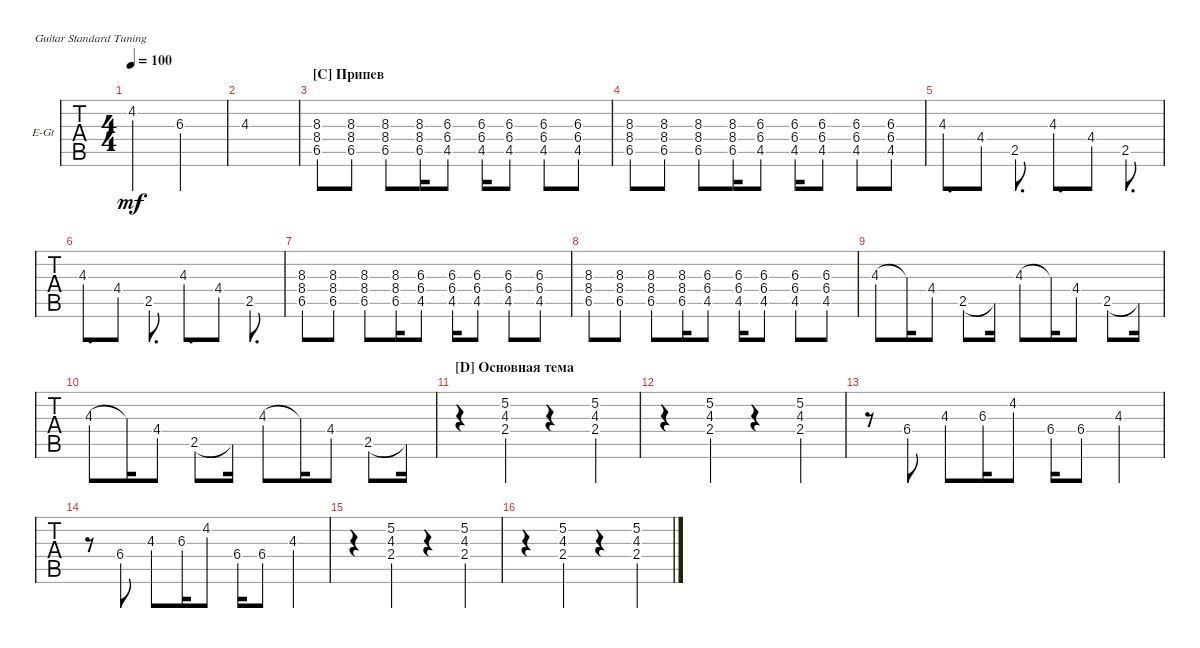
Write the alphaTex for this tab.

\bracketExtendMode groupsimilarinstruments
\firstSystemTrackNameOrientation horizontal
\otherSystemsTrackNameOrientation horizontal
\track ("Electric Guitar" "E-Gt") {instrument distortionguitar}
\staff {tabs}
\tuning (E4 B3 G3 D3 A2 E2)
\ts (4 4)
\tempo 100
\clef g2
\scale
0.333333
\ks c
4.2.2{dy mf} 6.3.2 |
\scale
0.333333 4.3.1 |
\section ("C" "Припев")
\scale
0.333333 (6.5 8.4 8.3).8 (6.5 8.3 8.4).8 (6.5 8.4 8.3).8 (6.5 8.3 8.4).16 (4.5 6.4 6.3).8 (4.5 6.4 6.3).16 (4.5 6.4 6.3).8 (4.5 6.3 6.4).8 (4.5 6.4 6.3).8 |
\scale
0.333333 (6.5 8.4 8.3).8 (6.5 8.3 8.4).8 (6.5 8.4 8.3).8 (6.5 8.3 8.4).16 (4.5 6.4 6.3).8 (4.5 6.4 6.3).16 (4.5 6.4 6.3).8 (4.5 6.3 6.4).8 (4.5 6.4 6.3).8 |
\scale
0.333333 4.3.8{d} 4.4.8 2.5.8{d} 4.3.8{d} 4.4.8 2.5.8{d} |
\scale
0.333333 4.3.8{d} 4.4.8 2.5.8{d} 4.3.8{d} 4.4.8 2.5.8{d} |
\scale
0.333333 (6.5 8.4 8.3).8 (6.5 8.3 8.4).8 (6.5 8.4 8.3).8 (6.5 8.3 8.4).16 (4.5 6.4 6.3).8 (4.5 6.4 6.3).16 (4.5 6.4 6.3).8 (4.5 6.3 6.4).8 (4.5 6.4 6.3).8 |
\scale
0.333333 (6.5 8.4 8.3).8 (6.5 8.3 8.4).8 (6.5 8.4 8.3).8 (6.5 8.3 8.4).16 (4.5 6.4 6.3).8 (4.5 6.4 6.3).16 (4.5 6.4 6.3).8 (4.5 6.3 6.4).8 (4.5 6.4 6.3).8 |
\scale
0.333333 4.3.8 4.3{t}.16 4.4.8 2.5.8 2.5{t}.16 4.3.8 4.3{t}.16 4.4.8 2.5.8 2.5{t}.16 |
\scale
0.333333 4.3.8 4.3{t}.16 4.4.8 2.5.8 2.5{t}.16 4.3.8 4.3{t}.16 4.4.8 2.5.8 2.5{t}.16 |
\section ("D" "Основная тема")
\scale
0.333333 r.4 (2.4 4.3 5.2).4 r.4 (2.4 4.3 5.2).4 |
\scale
0.333333 r.4 (2.4 4.3 5.2).4 r.4 (2.4 4.3 5.2).4 |
\scale
0.333333 r.8 6.4.8 4.3.8 6.3.16 4.2.8 6.4.16 6.4.8 4.3.4 |
\scale
0.333333 r.8 6.4.8 4.3.8 6.3.16 4.2.8 6.4.16 6.4.8 4.3.4 |
\scale
0.333333 r.4 (2.4 4.3 5.2).4 r.4 (2.4 4.3 5.2).4 |
\scale
0.333333 r.4 (2.4 4.3 5.2).4 r.4 (2.4 4.3 5.2).4
